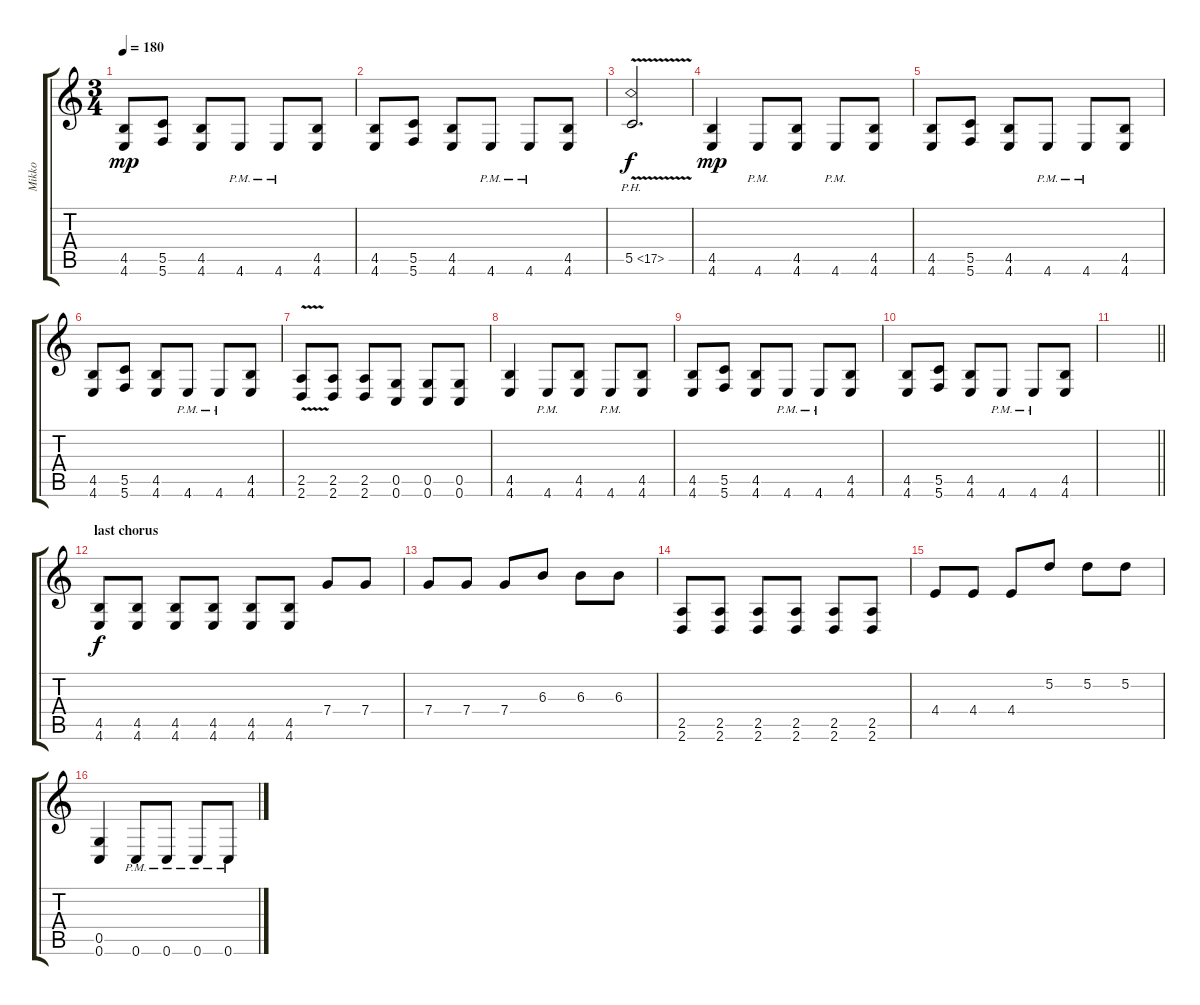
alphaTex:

\track ("Mikko" "Mikko") {instrument distortionguitar}
\staff {score tabs}
\tuning (D4 A3 F3 C3 G2 C2) {hide}
\ts (3 4)
\tempo 180
\clef g2
\ks c
(4.5 4.6).8{dy mp} (5.5 5.6).8 (4.5 4.6).8 4.6{pm}.8 4.6{pm}.8 (4.5 4.6).8 |
(4.5 4.6).8 (5.5 5.6).8 (4.5 4.6).8 4.6{pm}.8 4.6{pm}.8 (4.5 4.6).8 |
5.5{ph 12 v}.2{d dy f} |
(4.5 4.6).4{dy mp} 4.6{pm}.8 (4.5 4.6).8 4.6{pm}.8 (4.5 4.6).8 |
(4.5 4.6).8 (5.5 5.6).8 (4.5 4.6).8 4.6{pm}.8 4.6{pm}.8 (4.5 4.6).8 |
(4.5 4.6).8 (5.5 5.6).8 (4.5 4.6).8 4.6{pm}.8 4.6{pm}.8 (4.5 4.6).8 |
(2.5{v} 2.6).8 (2.5 2.6).8 (2.5 2.6).8 (0.5 0.6).8 (0.5 0.6).8 (0.5 0.6).8 |
(4.5 4.6).4 4.6{pm}.8 (4.5 4.6).8 4.6{pm}.8 (4.5 4.6).8 |
(4.5 4.6).8 (5.5 5.6).8 (4.5 4.6).8 4.6{pm}.8 4.6{pm}.8 (4.5 4.6).8 |
(4.5 4.6).8 (5.5 5.6).8 (4.5 4.6).8 4.6{pm}.8 4.6{pm}.8 (4.5 4.6).8 |
\barLineRight lightlight
|
\section ("" "last chorus")
(4.5 4.6).8{dy f} (4.5 4.6).8 (4.5 4.6).8 (4.5 4.6).8 (4.5 4.6).8 (4.5 4.6).8 7.4.8 7.4.8 |
7.4.8 7.4.8 7.4.8 6.3.8 6.3.8 6.3.8 |
(2.5 2.6).8 (2.5 2.6).8 (2.5 2.6).8 (2.5 2.6).8 (2.5 2.6).8 (2.5 2.6).8 |
4.4.8 4.4.8 4.4.8 5.2.8 5.2.8 5.2.8 |
(0.5 0.6).4 0.6{pm}.8 0.6{pm}.8 0.6{pm}.8 0.6{pm}.8
